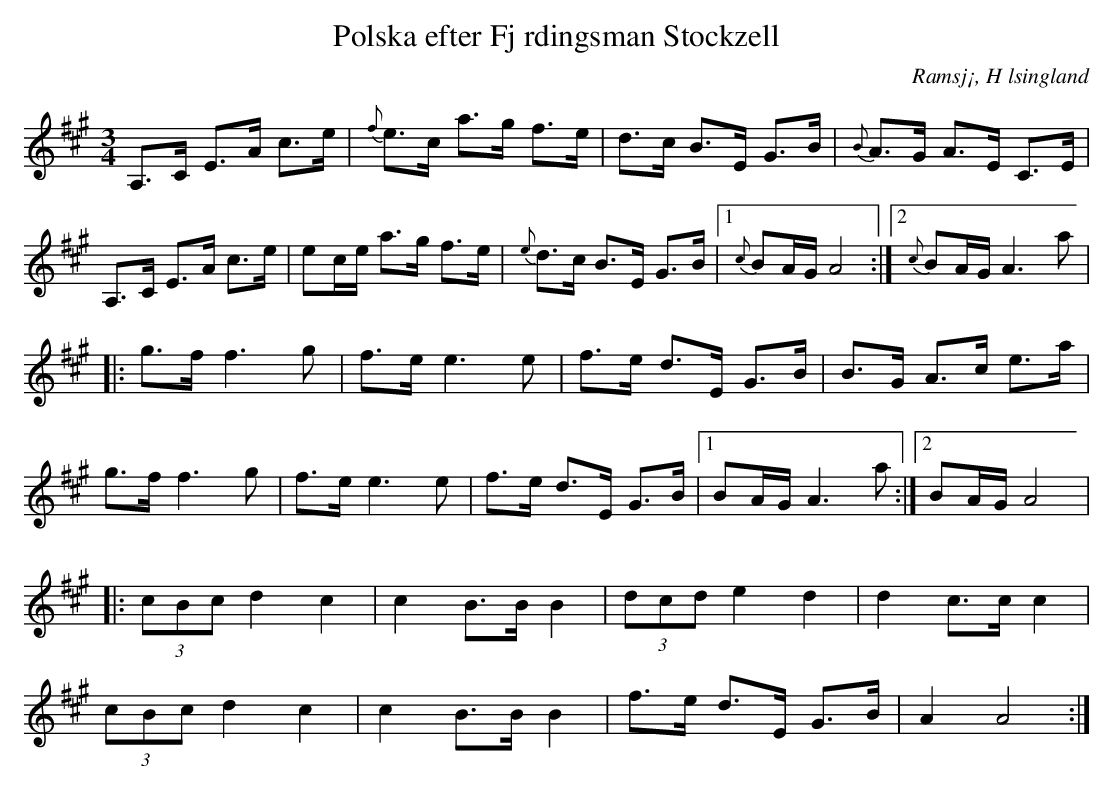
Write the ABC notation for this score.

X:1
T: Polska efter Fj rdingsman Stockzell
O: Ramsj¡, H lsingland
M:3/4
L:1/8
K:A
A,>C E>A c>e|{f}e>c a>g f>e| d>c B>E G>B |{B}A>G A>E C>E|A,>C E>A c>e|ec/e/ a>g f>e| {e}d>c B>E G>B |1 {c}BA/G/ A4:|2{c}BA/G/ A2>a2|
|:g>f f2>g2|f>e e2>e2|f>e d>E G>B|B>G A>c e>a|g>f f2>g2|f>e e2>e2|f>e d>E G>B|1 BA/G/ A2>a2:|2 BA/G/ A4|
|:(3cBc d2 c2|c2 B>B B2|(3dcd e2 d2|d2 c>c c2|
(3cBc d2 c2|c2 B>B B2|f>e d>E G>B|A2 A4:|
